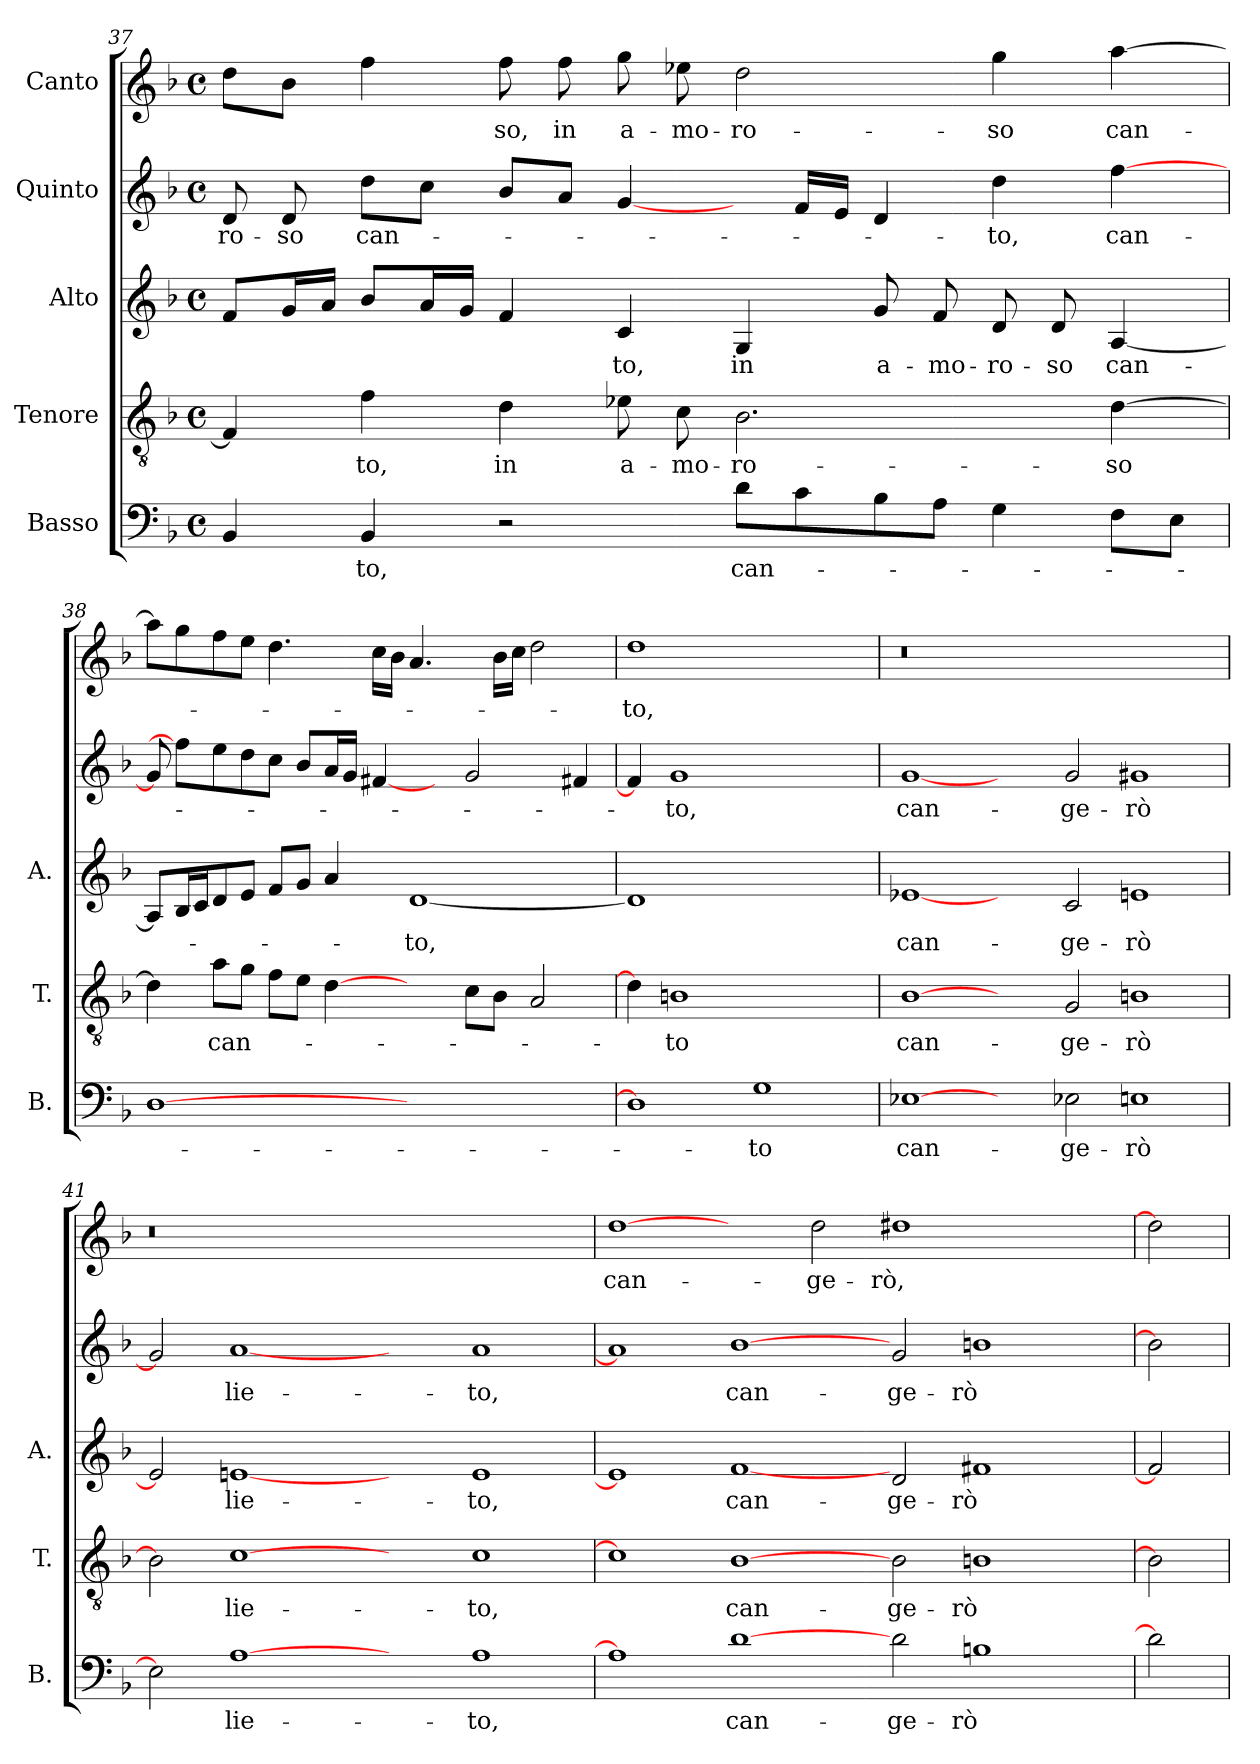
**kern	**text	**kern	**text	**kern	**text	**kern	**text	**kern	**text
*part5	*part5	*part4	*part4	*part3	*part3	*part2	*part2	*part1	*part1
*staff5	*staff5	*staff4	*staff4	*staff3	*staff3	*staff2	*staff2	*staff1	*staff1
*I"Basso	*	*I"Tenore	*	*I"Alto	*	*I"Quinto	*	*I"Canto	*
*I'B.	*	*I'T.	*	*I'A.	*	*	*	*	*
*clefF4	*	*clefGv2	*	*clefG2	*	*clefG2	*	*clefG2	*
*k[b-]	*	*k[b-]	*	*k[b-]	*	*k[b-]	*	*k[b-]	*
*F:	*	*F:	*	*F:	*	*F:	*	*F:	*
*M4/4	*	*M4/4	*	*M4/4	*	*M4/4	*	*M4/4	*
*met(c)	*	*met(c)	*	*met(c)	*	*met(c)	*	*met(c)	*
=37	=37	=37	=37	=37	=37	=37	=37	=37	=37
4BB-/	.	4F/]	.	8f/L	.	8d/	-ro-	8dd\L	.
.	.	.	.	16g/L	.	8d/	-so	8b-\J	.
.	.	.	.	16a/JJ	.	.	.	.	.
4BB-/	-to,	4f\	-to,	8b-/L	.	8dd\L	can-	4ff\	.
.	.	.	.	16a/L	.	8cc\J	.	.	.
.	.	.	.	16g/JJ	.	.	.	.	.
2r	.	4d\	in	4f/	.	8b-/L	.	8ff\	-so,
.	.	.	.	.	.	8a/J	.	8ff\	in
.	.	8e-X\	a-	4c/	-to,	[4g/	.	8gg\	a-
.	.	8c\	-mo-	.	.	.	.	8ee-X\	-mo-
8d\L	can-	2.B-\	-ro-	4G/	in	8ryy	.	2dd\	-ro-
8c\	.	.	.	.	.	16f/LL	.	.	.
.	.	.	.	.	.	16e/JJ	.	.	.
8B-\	.	.	.	8g/	a-	4d/	.	.	.
8A\J	.	.	.	8f/	-mo-	.	.	.	.
4G\	.	.	.	8d/	-ro-	4dd\	-to,	4gg\	-so
.	.	.	.	8d/	-so	.	.	.	.
8F\L	.	[4d\	-so	[4A/	can-	[4ff\	can-	[4aa\	can-
8E\J	.	.	.	.	.	.	.	.	.
=38	=38	=38	=38	=38	=38	=38	=38	=38	=38
[1D\	.	4d\]	.	8A/L]	.	8g/]	.	8aa\L]	.
.	.	.	.	16B-/L	.	8ff\L]	.	8gg\	.
.	.	.	.	16c/J	.	.	.	.	.
.	.	8a\L	can-	8d/	.	8ee\	.	8ff\	.
.	.	8g\J	.	8e/J	.	8dd\	.	8ee\J	.
.	.	8f\L	.	8f/L	.	8cc\J	.	4.dd\	.
.	.	8e\J	.	8g/J	.	8b-/L	.	.	.
.	.	[4d\	.	4a/	.	16a/L	.	.	.
.	.	.	.	.	.	16g/JJ	.	.	.
.	.	.	.	.	.	[4f#X/	.	16cc\LL	.
.	.	.	.	.	.	.	.	16b-\JJ	.
1ryy	.	4ryy	.	[1d/	-to,	.	.	4.a/	.
.	.	.	.	.	.	8ryy	.	.	.
.	.	8c\L	.	.	.	2g/	.	.	.
.	.	8B-\J	.	.	.	.	.	16b-\LL	.
.	.	.	.	.	.	.	.	16cc\JJ	.
.	.	2A/	.	.	.	.	.	2dd\	.
.	.	.	.	.	.	4f#X/	.	.	.
=39	=39	=39	=39	=39	=39	=39	=39	=39	=39
1D\]	.	4d\]	.	1d/]	.	4f#/]	.	1dd\	-to,
.	.	1Bn\	-to	.	.	1g/	-to,	.	.
1G\	-to	.	.	1ryy	.	.	.	1ryy	.
.	.	2.ryy	.	.	.	2.ryy	.	.	.
=40	=40	=40	=40	=40	=40	=40	=40	=40	=40
!	!	!	!	!	!	!	!	!LO:N:vis=0	!
[1E-X\	can-	[1B-\	can-	[1e-X/	can-	[1g/	can-	1r	.
2ryy	.	2ryy	.	2ryy	.	2ryy	.	0ryy	.
2E-X\	-ge-	2G/	-ge-	2c/	-ge-	2g/	-ge-	.	.
1En\	-rò	1Bn\	-rò	1en/	-rò	1g#X/	-rò	.	.
=41	=41	=41	=41	=41	=41	=41	=41	=41	=41
!	!	!	!	!	!	!	!	!LO:N:vis=0	!
2E-\]	.	2B-\]	.	2e-/]	.	2g/]	.	1r	.
[1A\	lie-	[1c\	lie-	[1e/	lie-	[1a/	lie-	.	.
.	.	.	.	.	.	.	.	0ryy	.
2ryy	.	2ryy	.	2ryy	.	2ryy	.	.	.
1A\	-to,	1c\	-to,	1e/	-to,	1a/	-to,	.	.
=42	=42	=42	=42	=42	=42	=42	=42	=42	=42
1A\]	.	1c\]	.	1e/]	.	1a/]	.	[1dd\	can-
[1d\	can-	[1B-\	can-	[1f/	can-	[1b-\	can-	2ryy	.
.	.	.	.	.	.	.	.	2dd\	-ge-
2d\	-ge-	2B-\	-ge-	2d/	-ge-	2g/	-ge-	1dd#X\	-rò,
1Bn\	-rò	1Bn\	-rò	1f#X/	-rò	1bn\	-rò	.	.
.	.	.	.	.	.	.	.	2ryy	.
=43	=43	=43	=43	=43	=43	=43	=43	=43	=43
2d\]	.	2B-\]	.	2f/]	.	2b-\]	.	2dd\]	.
=	=	=	=	=	=	=	=	=	=
*-	*-	*-	*-	*-	*-	*-	*-	*-	*-
